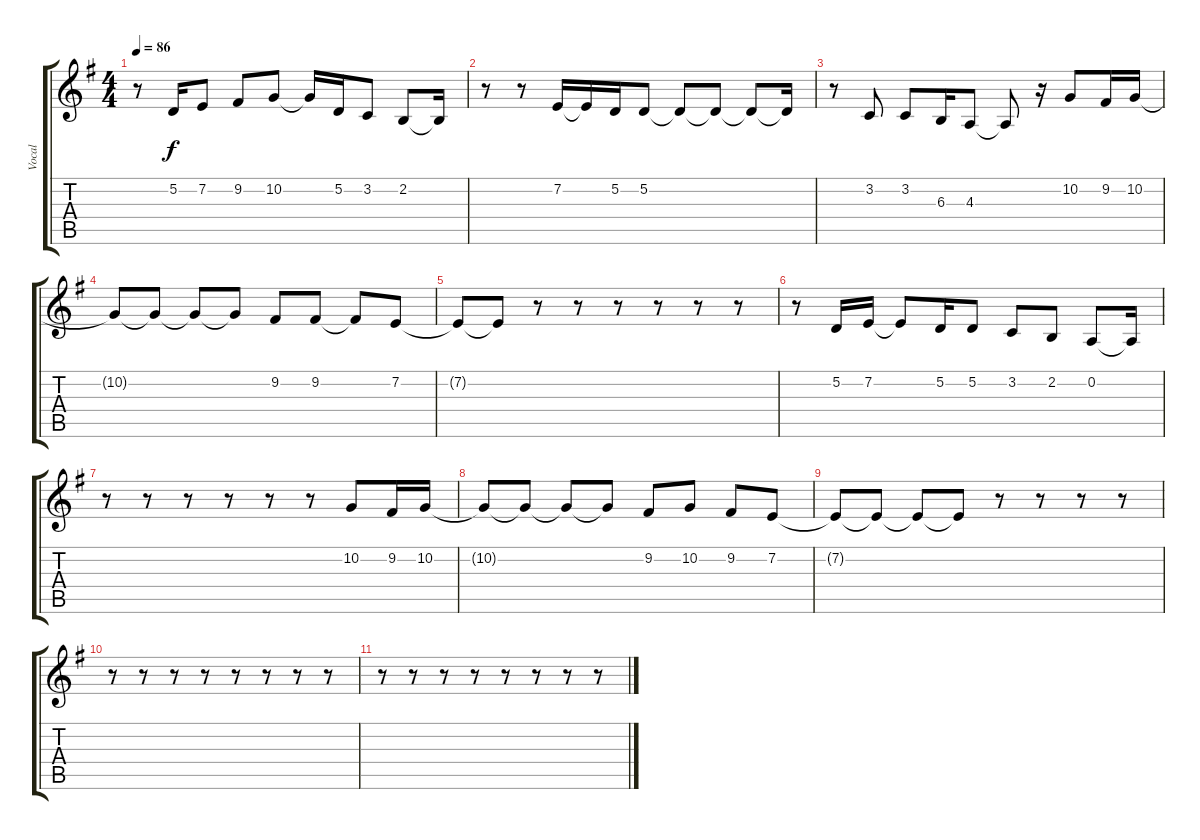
\track ("Vocal" "Vocal") {instrument tenorsax}
\staff {score tabs}
\tuning (D4 A3 F3 C3 G2 D2) {hide}
\ts (4 4)
\tempo 86
\clef g2
\ks eminor
r.8{dy f} 5.2.16 7.2.8 9.2.8 10.2.8 10.2{t}.16 5.2.16 3.2.8 2.2.8 2.2{t}.16 |
r.8 r.8 7.2.16 7.2{t}.16 5.2.16 5.2.8 5.2{t}.8 5.2{t}.8 5.2{t}.8 5.2{t}.16 |
r.8 3.2.8 3.2.8 6.3.16 4.3.8 4.3{t}.8 r.16 10.2.8 9.2.16 10.2.16 |
10.2{t}.8 10.2{t}.8 10.2{t}.8 10.2{t}.8 9.2.8 9.2.8 9.2{t}.8 7.2.8 |
7.2{t}.8 7.2{t}.8 r.8 r.8 r.8 r.8 r.8 r.8 |
r.8 5.2.16 7.2.16 7.2{t}.8 5.2.16 5.2.8 3.2.8 2.2.8 0.2.8 0.2{t}.16 |
r.8 r.8 r.8 r.8 r.8 r.8 10.2.8 9.2.16 10.2.16 |
10.2{t}.8 10.2{t}.8 10.2{t}.8 10.2{t}.8 9.2.8 10.2.8 9.2.8 7.2.8 |
7.2{t}.8 7.2{t}.8 7.2{t}.8 7.2{t}.8 r.8 r.8 r.8 r.8 |
r.8 r.8 r.8 r.8 r.8 r.8 r.8 r.8 |
r.8 r.8 r.8 r.8 r.8 r.8 r.8 r.8
